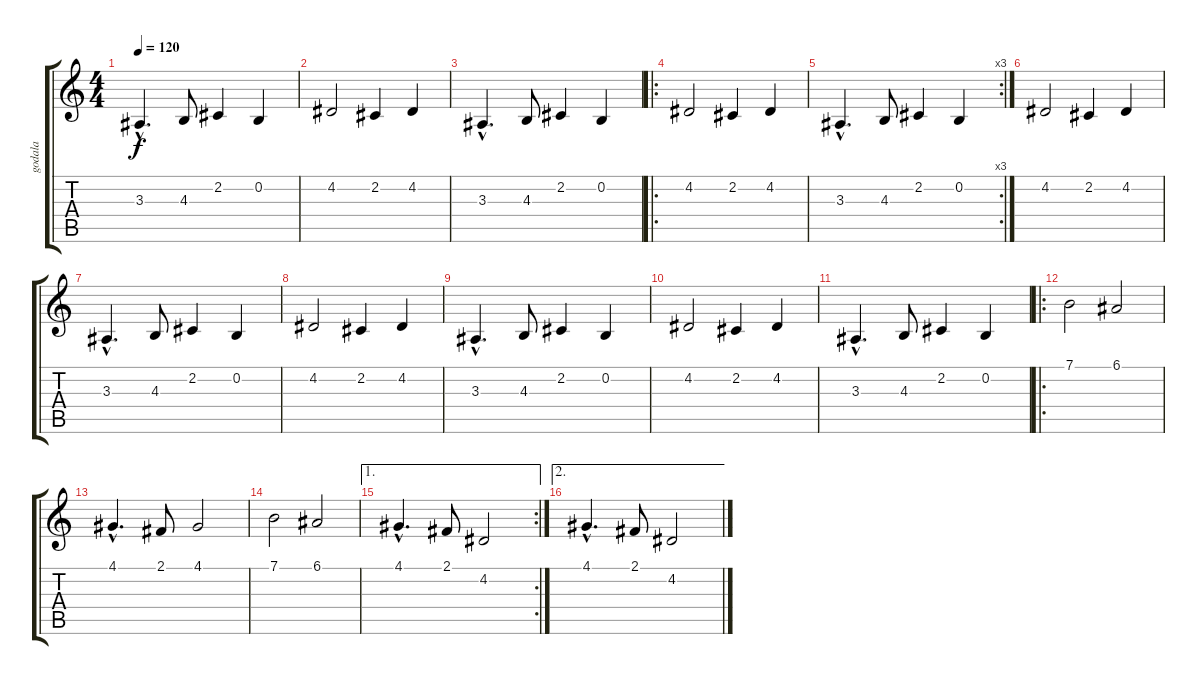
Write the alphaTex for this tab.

\track ("godala" "godala") {instrument stringensemble1}
\staff {score tabs}
\tuning (E4 B3 G3 D3 A2 E2) {hide}
\ts (4 4)
\tempo 120
\clef g2
\ks c
3.3{hac}.4{d dy f} 4.3.8 2.2.4 0.2.4 |
4.2.2 2.2.4 4.2.4 |
3.3{hac}.4{d} 4.3.8 2.2.4 0.2.4 |
\ro
4.2.2 2.2.4 4.2.4 |
\rc 3
3.3{hac}.4{d} 4.3.8 2.2.4 0.2.4 |
4.2.2 2.2.4 4.2.4 |
3.3{hac}.4{d} 4.3.8 2.2.4 0.2.4 |
4.2.2 2.2.4 4.2.4 |
3.3{hac}.4{d} 4.3.8 2.2.4 0.2.4 |
4.2.2 2.2.4 4.2.4 |
3.3{hac}.4{d} 4.3.8 2.2.4 0.2.4 |
\ro
7.1.2 6.1.2 |
4.1{hac}.4{d} 2.1.8 4.1.2 |
7.1.2 6.1.2 |
\ae 1
\rc 2
4.1{hac}.4{d} 2.1.8 4.2.2 |
\ae 2
4.1{hac}.4{d} 2.1.8 4.2.2
